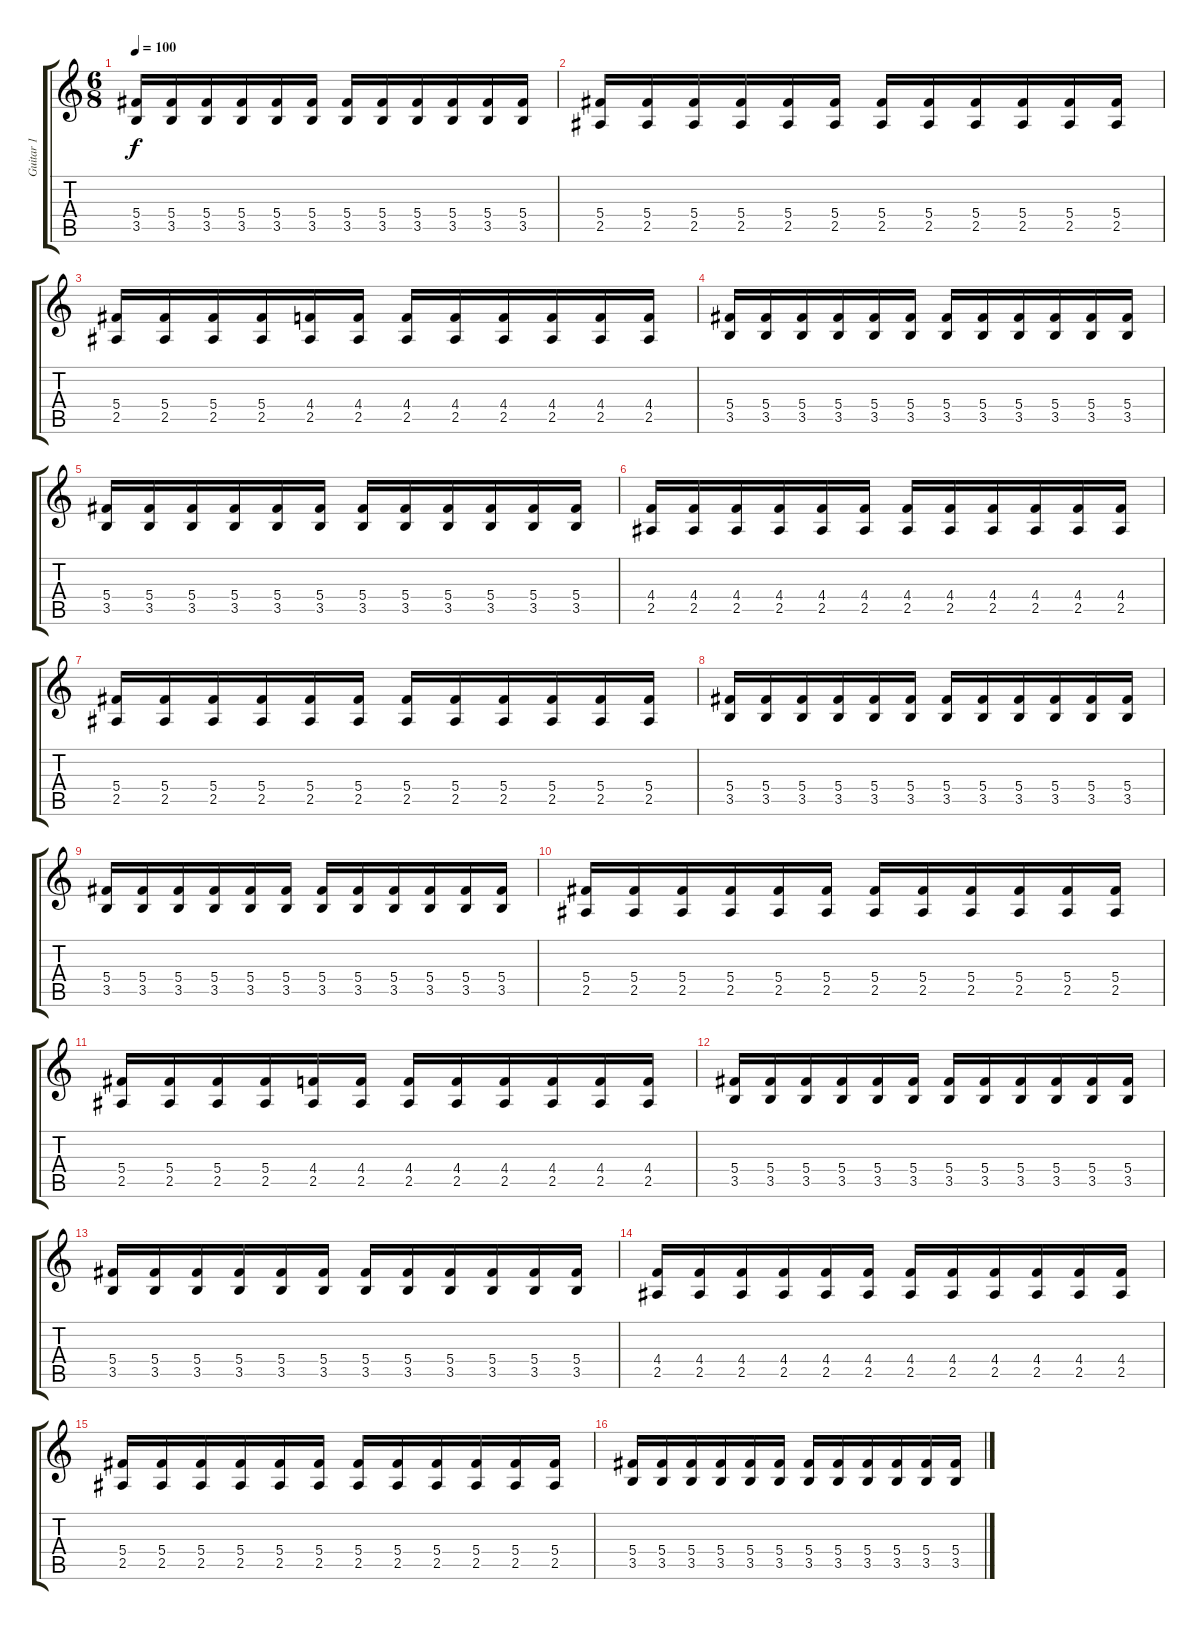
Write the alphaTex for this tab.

\track ("Guitar 1" "Guitar 1") {instrument distortionguitar}
\staff {score tabs}
\tuning (Eb4 Bb3 Gb3 Db3 Ab2 Eb2) {hide}
\ts (6 8)
\tempo 100
\clef g2
\ks c
(5.4 3.5).16{dy f} (5.4 3.5).16 (5.4 3.5).16 (5.4 3.5).16 (5.4 3.5).16 (5.4 3.5).16 (5.4 3.5).16 (5.4 3.5).16 (5.4 3.5).16 (5.4 3.5).16 (5.4 3.5).16 (5.4 3.5).16 |
(5.4 2.5).16{instrument distortionguitar} (5.4 2.5).16 (5.4 2.5).16 (5.4 2.5).16 (5.4 2.5).16 (5.4 2.5).16 (5.4 2.5).16 (5.4 2.5).16 (5.4 2.5).16 (5.4 2.5).16 (5.4 2.5).16 (5.4 2.5).16 |
(5.4 2.5).16 (5.4 2.5).16 (5.4 2.5).16 (5.4 2.5).16 (4.4 2.5).16 (4.4 2.5).16 (4.4 2.5).16 (4.4 2.5).16 (4.4 2.5).16 (4.4 2.5).16 (4.4 2.5).16 (4.4 2.5).16 |
(5.4 3.5).16 (5.4 3.5).16 (5.4 3.5).16 (5.4 3.5).16 (5.4 3.5).16 (5.4 3.5).16 (5.4 3.5).16 (5.4 3.5).16 (5.4 3.5).16 (5.4 3.5).16 (5.4 3.5).16 (5.4 3.5).16 |
(5.4 3.5).16 (5.4 3.5).16 (5.4 3.5).16 (5.4 3.5).16 (5.4 3.5).16 (5.4 3.5).16 (5.4 3.5).16 (5.4 3.5).16 (5.4 3.5).16 (5.4 3.5).16 (5.4 3.5).16 (5.4 3.5).16 |
(4.4 2.5).16 (4.4 2.5).16 (4.4 2.5).16 (4.4 2.5).16 (4.4 2.5).16 (4.4 2.5).16 (4.4 2.5).16 (4.4 2.5).16 (4.4 2.5).16 (4.4 2.5).16 (4.4 2.5).16 (4.4 2.5).16 |
(5.4 2.5).16 (5.4 2.5).16 (5.4 2.5).16 (5.4 2.5).16 (5.4 2.5).16 (5.4 2.5).16 (5.4 2.5).16 (5.4 2.5).16 (5.4 2.5).16 (5.4 2.5).16 (5.4 2.5).16 (5.4 2.5).16 |
(5.4 3.5).16 (5.4 3.5).16 (5.4 3.5).16 (5.4 3.5).16 (5.4 3.5).16 (5.4 3.5).16 (5.4 3.5).16 (5.4 3.5).16 (5.4 3.5).16 (5.4 3.5).16 (5.4 3.5).16 (5.4 3.5).16 |
(5.4 3.5).16 (5.4 3.5).16 (5.4 3.5).16 (5.4 3.5).16 (5.4 3.5).16 (5.4 3.5).16 (5.4 3.5).16 (5.4 3.5).16 (5.4 3.5).16 (5.4 3.5).16 (5.4 3.5).16 (5.4 3.5).16 |
(5.4 2.5).16{instrument distortionguitar} (5.4 2.5).16 (5.4 2.5).16 (5.4 2.5).16 (5.4 2.5).16 (5.4 2.5).16 (5.4 2.5).16 (5.4 2.5).16 (5.4 2.5).16 (5.4 2.5).16 (5.4 2.5).16 (5.4 2.5).16 |
(5.4 2.5).16 (5.4 2.5).16 (5.4 2.5).16 (5.4 2.5).16 (4.4 2.5).16 (4.4 2.5).16 (4.4 2.5).16 (4.4 2.5).16 (4.4 2.5).16 (4.4 2.5).16 (4.4 2.5).16 (4.4 2.5).16 |
(5.4 3.5).16 (5.4 3.5).16 (5.4 3.5).16 (5.4 3.5).16 (5.4 3.5).16 (5.4 3.5).16 (5.4 3.5).16 (5.4 3.5).16 (5.4 3.5).16 (5.4 3.5).16 (5.4 3.5).16 (5.4 3.5).16 |
(5.4 3.5).16 (5.4 3.5).16 (5.4 3.5).16 (5.4 3.5).16 (5.4 3.5).16 (5.4 3.5).16 (5.4 3.5).16 (5.4 3.5).16 (5.4 3.5).16 (5.4 3.5).16 (5.4 3.5).16 (5.4 3.5).16 |
(4.4 2.5).16 (4.4 2.5).16 (4.4 2.5).16 (4.4 2.5).16 (4.4 2.5).16 (4.4 2.5).16 (4.4 2.5).16 (4.4 2.5).16 (4.4 2.5).16 (4.4 2.5).16 (4.4 2.5).16 (4.4 2.5).16 |
(5.4 2.5).16 (5.4 2.5).16 (5.4 2.5).16 (5.4 2.5).16 (5.4 2.5).16 (5.4 2.5).16 (5.4 2.5).16 (5.4 2.5).16 (5.4 2.5).16 (5.4 2.5).16 (5.4 2.5).16 (5.4 2.5).16 |
(5.4 3.5).16 (5.4 3.5).16 (5.4 3.5).16 (5.4 3.5).16 (5.4 3.5).16 (5.4 3.5).16 (5.4 3.5).16 (5.4 3.5).16 (5.4 3.5).16 (5.4 3.5).16 (5.4 3.5).16 (5.4 3.5).16
